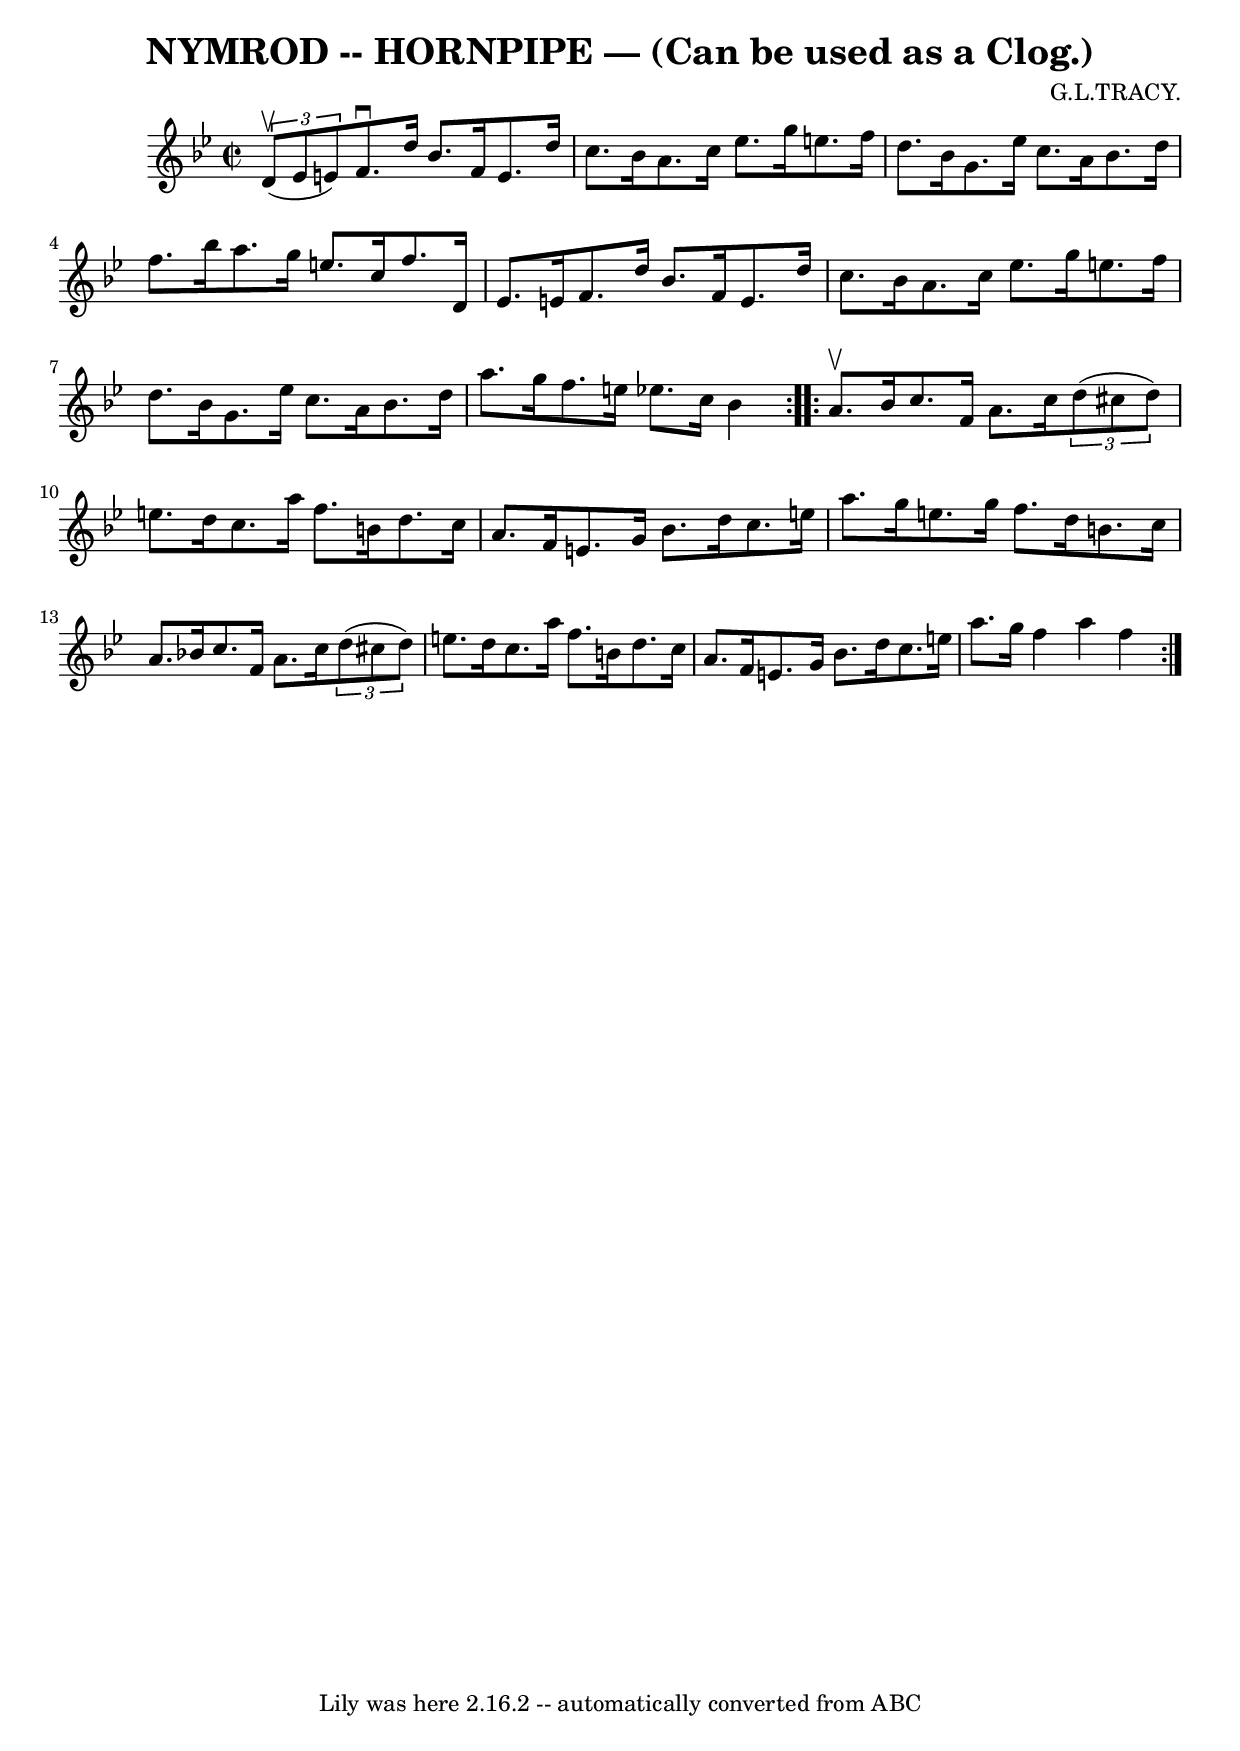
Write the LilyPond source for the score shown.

\version "2.16.2"
\include "Mammoth.ily"
\header {
  %% book = "Ryan's Mammoth Collection of Fiddle Tunes"
 composer = "G.L.TRACY."
 crossRefNumber = "1"
 footnotes = ""
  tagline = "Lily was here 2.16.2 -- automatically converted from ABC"
  title = "NYMROD -- HORNPIPE — (Can be used as a Clog.)"

}
voicedefault =  {



  \repeat volta 2 {

    \override Staff.TimeSignature #'style = #'C
    \time 2/2 
    \key bes \major   \times 2/3 { d'8 (^\upbow ees'8 e'8)  				 }     |
 f'8.^\downbow d''16 bes'8. f'16 e'8. d''16 c''8. bes'16   |
 a'8. c''16 ees''8. g''16 e''8. f''16 d''8. bes'16     |
 g'8. ees''16 c''8. a'16 bes'8. d''16 f''8. bes''16     |
 a''8. g''16 e''8. c''16 f''8. d'16 ees'8. e'16    |  |
 f'8. d''16 bes'8. f'16 e'8. d''16 c''8. bes'16   |
 a'8. c''16 ees''8. g''16 e''8. f''16 d''8. bes'16     |
 g'8. ees''16 c''8. a'16 bes'8. d''16 a''8. g''16     |
    
 f''8. e''16 ees''!8. c''16 bes'4    
  }     
  \repeat volta 2 { a'8.^\upbow bes'16         |
 c''8. f'16 a'8. c''16    
    \times 2/3 { d''8 (cis''8 d''8)  	       } e''8. d''16     |
 c''8. a''16 f''8. b'16 d''8. c''16 a'8. f'16     |
 e'8. g'16 bes'8. d''16 c''8. e''16 a''8. g''16     |
 e''8. g''16 f''8. d''16 b'8. c''16 a'8. bes'!16     |  |
 c''8. f'16 a'8. c''16    \times 2/3 { d''8 (
					 cis''8 d''8)  					} e''8. d''16     |
 c''8. a''16 f''8. b'16 d''8. c''16 a'8. f'16     |
 e'8. g'16 bes'8. d''16 c''8. e''16 a''8. g''16     |
 f''4 a''4 f''4    

  }   

}

\score{
  <<

    \context Staff="default"
    {
      \voicedefault 
      
    }

  >>
  \layout {
    
  }
  \midi {
  }

}
